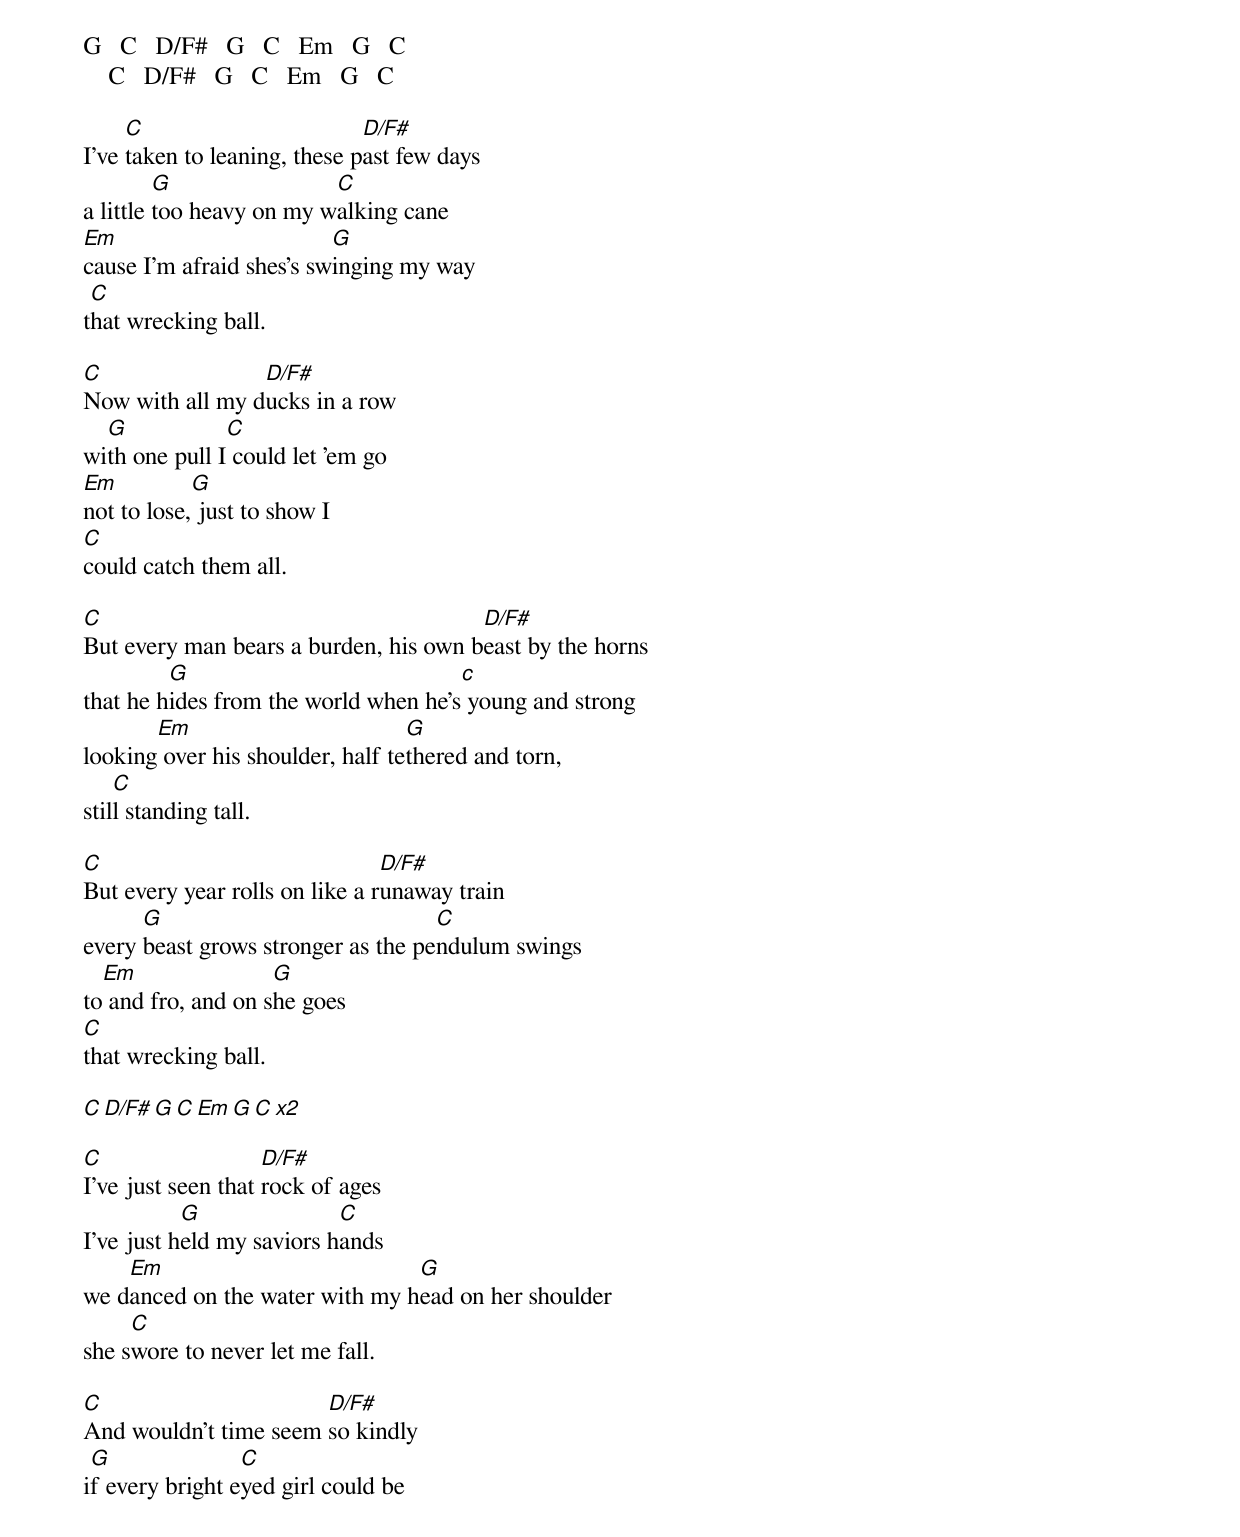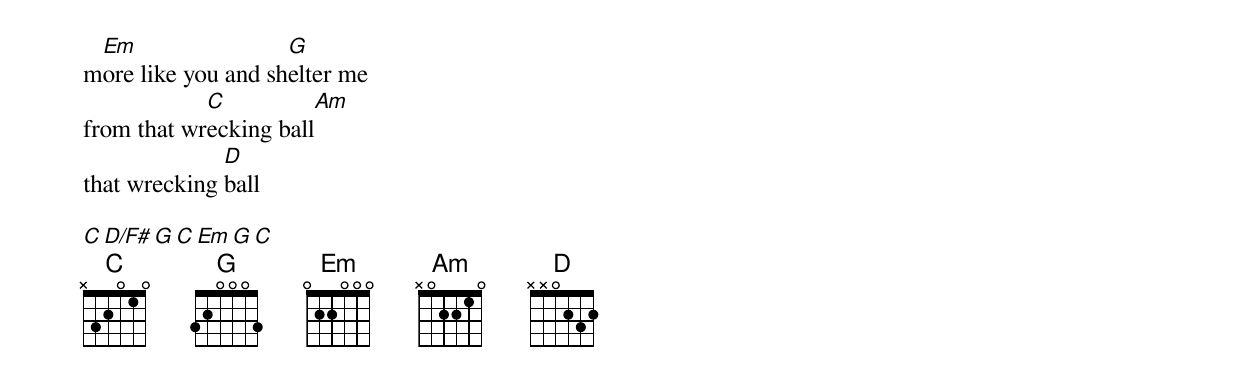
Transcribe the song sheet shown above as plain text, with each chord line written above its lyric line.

G   C   D/F#   G   C   Em   G   C
    C   D/F#   G   C   Em   G   C

     C                        D/F#
I've taken to leaning, these past few days
         G                C
a little too heavy on my walking cane
Em                        G
cause I'm afraid shes's swinging my way
 C
that wrecking ball.

C                D/F#
Now with all my ducks in a row
  G            C
with one pull I could let 'em go
Em          G
not to lose, just to show I
C
could catch them all.

C                                      D/F#
But every man bears a burden, his own beast by the horns
         G                            c
that he hides from the world when he's young and strong
       Em                         G
looking over his shoulder, half tethered and torn,
    C
still standing tall.

C                               D/F#
But every year rolls on like a runaway train
      G                             C
every beast grows stronger as the pendulum swings
  Em                G
to and fro, and on she goes
C
that wrecking ball.

C   D/F#   G   C   Em   G   C     x2

C                   D/F#
I've just seen that rock of ages
           G               C
I've just held my saviors hands
    Em                          G
we danced on the water with my head on her shoulder
     C
she swore to never let me fall.

C                      D/F#
And wouldn't time seem so kindly
 G               C
if every bright eyed girl could be
 Em                 G
more like you and shelter me
            C           Am
from that wrecking ball
              D
that wrecking ball

C   D/F#   G   C   Em   G   C
